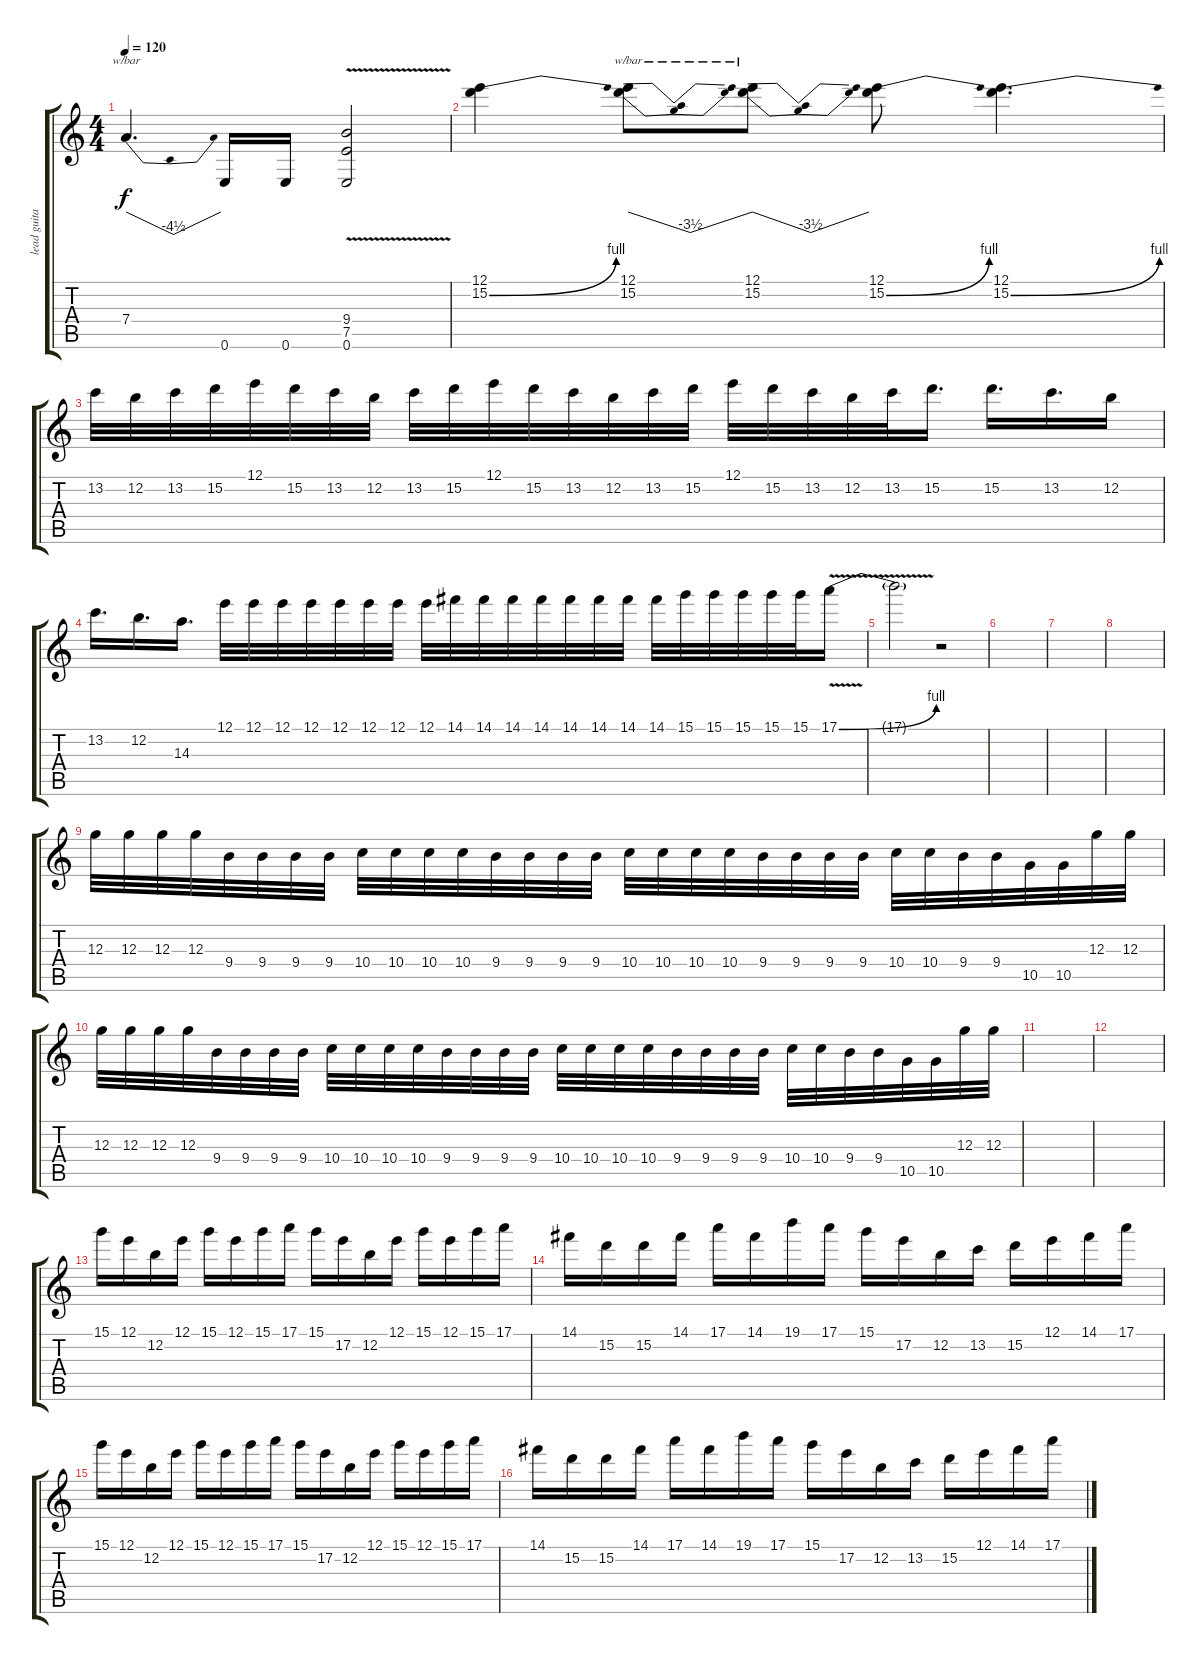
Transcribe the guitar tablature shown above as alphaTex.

\track ("lead guitar " "lead guita") {instrument distortionguitar}
\staff {score tabs}
\tuning (E4 B3 G3 D3 A2 E2) {hide}
\ts (4 4)
\tempo 120
\clef g2
\ks c
7.4.4{d tbe (dip default 0 0 30 -18 60 0) dy f} 0.6.16 0.6.16 (9.4 7.5 0.6{v}).2 |
(12.1 15.2{be (bend 0 0 60 4)}).4 (12.1 15.2).8{tbe (dip default 0 0 30 -14 60 0)} (12.1 15.2).8{tbe (dip default 0 0 30 -14 60 0)} (12.1 15.2{be (bend 0 0 60 4)}).8 (12.1 15.2{be (bend 0 0 60 4)}).4{d} |
13.2.32 12.2.32 13.2.32 15.2.32 12.1.32 15.2.32 13.2.32 12.2.32 13.2.32 15.2.32 12.1.32 15.2.32 13.2.32 12.2.32 13.2.32 15.2.32 12.1.32 15.2.32 13.2.32 12.2.32 13.2.32 15.2.16{d} 15.2.16{d} 13.2.16{d} 12.2.16 |
13.2.16{d} 12.2.16{d} 14.3.16{d} 12.1.32 12.1.32 12.1.32 12.1.32 12.1.32 12.1.32 12.1.32 12.1.32 14.1.32 14.1.32 14.1.32 14.1.32 14.1.32 14.1.32 14.1.32 14.1.32 15.1.32 15.1.32 15.1.32 15.1.32 15.1.32 17.1{be (bend 0 0 60 4) v}.16 |
17.1{t}.2 r.2 |
|
|
|
12.3.32 12.3.32 12.3.32 12.3.32 9.4.32 9.4.32 9.4.32 9.4.32 10.4.32 10.4.32 10.4.32 10.4.32 9.4.32 9.4.32 9.4.32 9.4.32 10.4.32 10.4.32 10.4.32 10.4.32 9.4.32 9.4.32 9.4.32 9.4.32 10.4.32 10.4.32 9.4.32 9.4.32 10.5.32 10.5.32 12.3.32 12.3.32 |
12.3.32 12.3.32 12.3.32 12.3.32 9.4.32 9.4.32 9.4.32 9.4.32 10.4.32 10.4.32 10.4.32 10.4.32 9.4.32 9.4.32 9.4.32 9.4.32 10.4.32 10.4.32 10.4.32 10.4.32 9.4.32 9.4.32 9.4.32 9.4.32 10.4.32 10.4.32 9.4.32 9.4.32 10.5.32 10.5.32 12.3.32 12.3.32 |
|
|
15.1.16 12.1.16 12.2.16 12.1.16 15.1.16 12.1.16 15.1.16 17.1.16 15.1.16 17.2.16 12.2.16 12.1.16 15.1.16 12.1.16 15.1.16 17.1.16 |
14.1.16 15.2.16 15.2.16 14.1.16 17.1.16 14.1.16 19.1.16 17.1.16 15.1.16 17.2.16 12.2.16 13.2.16 15.2.16 12.1.16 14.1.16 17.1.16 |
15.1.16 12.1.16 12.2.16 12.1.16 15.1.16 12.1.16 15.1.16 17.1.16 15.1.16 17.2.16 12.2.16 12.1.16 15.1.16 12.1.16 15.1.16 17.1.16 |
14.1.16 15.2.16 15.2.16 14.1.16 17.1.16 14.1.16 19.1.16 17.1.16 15.1.16 17.2.16 12.2.16 13.2.16 15.2.16 12.1.16 14.1.16 17.1.16
